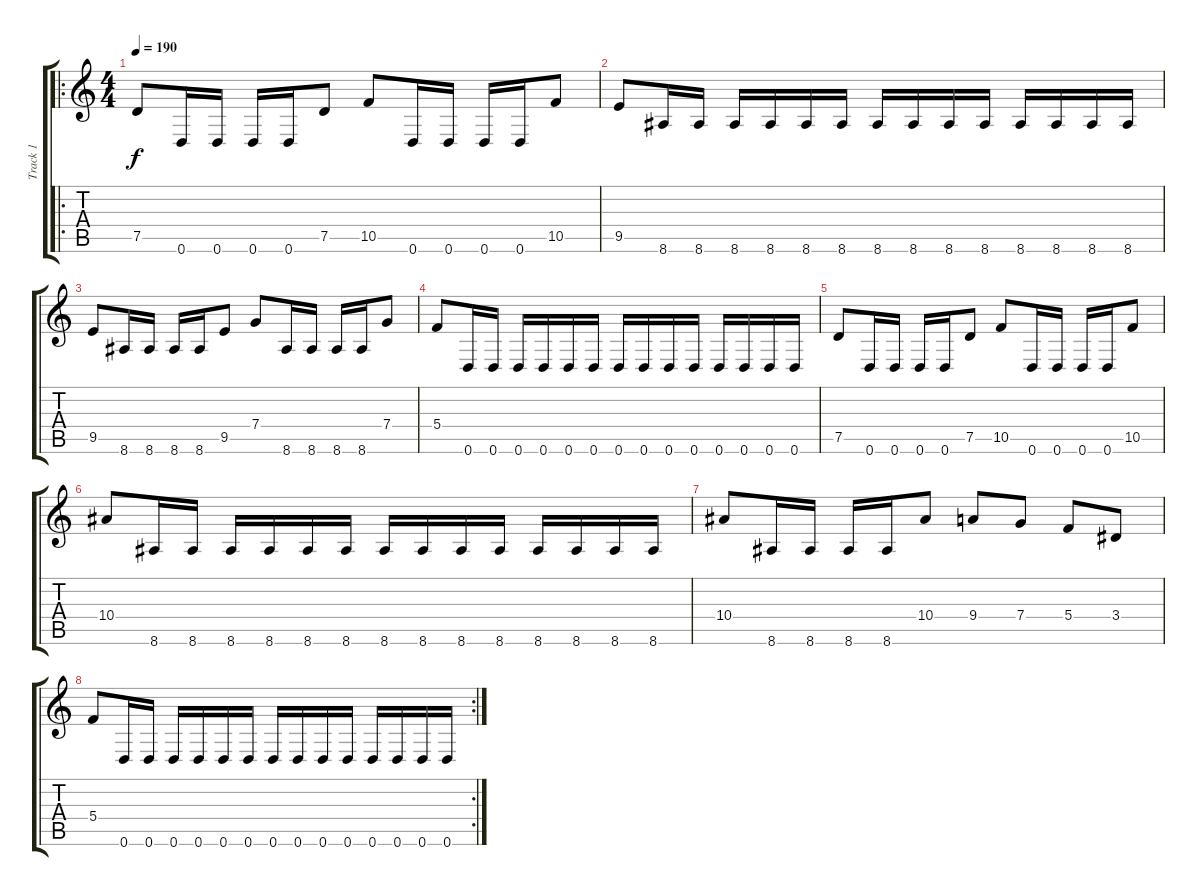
\track ("Track 1" "Track 1") {instrument distortionguitar}
\staff {score tabs}
\tuning (D4 A3 F3 C3 G2 D2) {hide}
\ro
\ts (4 4)
\tempo 190
\clef g2
\ks c
7.5.8{dy f instrument distortionguitar} 0.6.16 0.6.16 0.6.16 0.6.16 7.5.8 10.5.8 0.6.16 0.6.16 0.6.16 0.6.16 10.5.8 |
9.5.8 8.6.16 8.6.16 8.6.16 8.6.16 8.6.16 8.6.16 8.6.16 8.6.16 8.6.16 8.6.16 8.6.16 8.6.16 8.6.16 8.6.16 |
9.5.8 8.6.16 8.6.16 8.6.16 8.6.16 9.5.8 7.4.8 8.6.16 8.6.16 8.6.16 8.6.16 7.4.8 |
5.4.8 0.6.16 0.6.16 0.6.16 0.6.16 0.6.16 0.6.16 0.6.16 0.6.16 0.6.16 0.6.16 0.6.16 0.6.16 0.6.16 0.6.16 |
7.5.8 0.6.16 0.6.16 0.6.16 0.6.16 7.5.8 10.5.8 0.6.16 0.6.16 0.6.16 0.6.16 10.5.8 |
10.4.8 8.6.16 8.6.16 8.6.16 8.6.16 8.6.16 8.6.16 8.6.16 8.6.16 8.6.16 8.6.16 8.6.16 8.6.16 8.6.16 8.6.16 |
10.4.8 8.6.16 8.6.16 8.6.16 8.6.16 10.4.8 9.4.8 7.4.8 5.4.8 3.4.8 |
\rc 2
5.4.8 0.6.16 0.6.16 0.6.16 0.6.16 0.6.16 0.6.16 0.6.16 0.6.16 0.6.16 0.6.16 0.6.16 0.6.16 0.6.16 0.6.16
